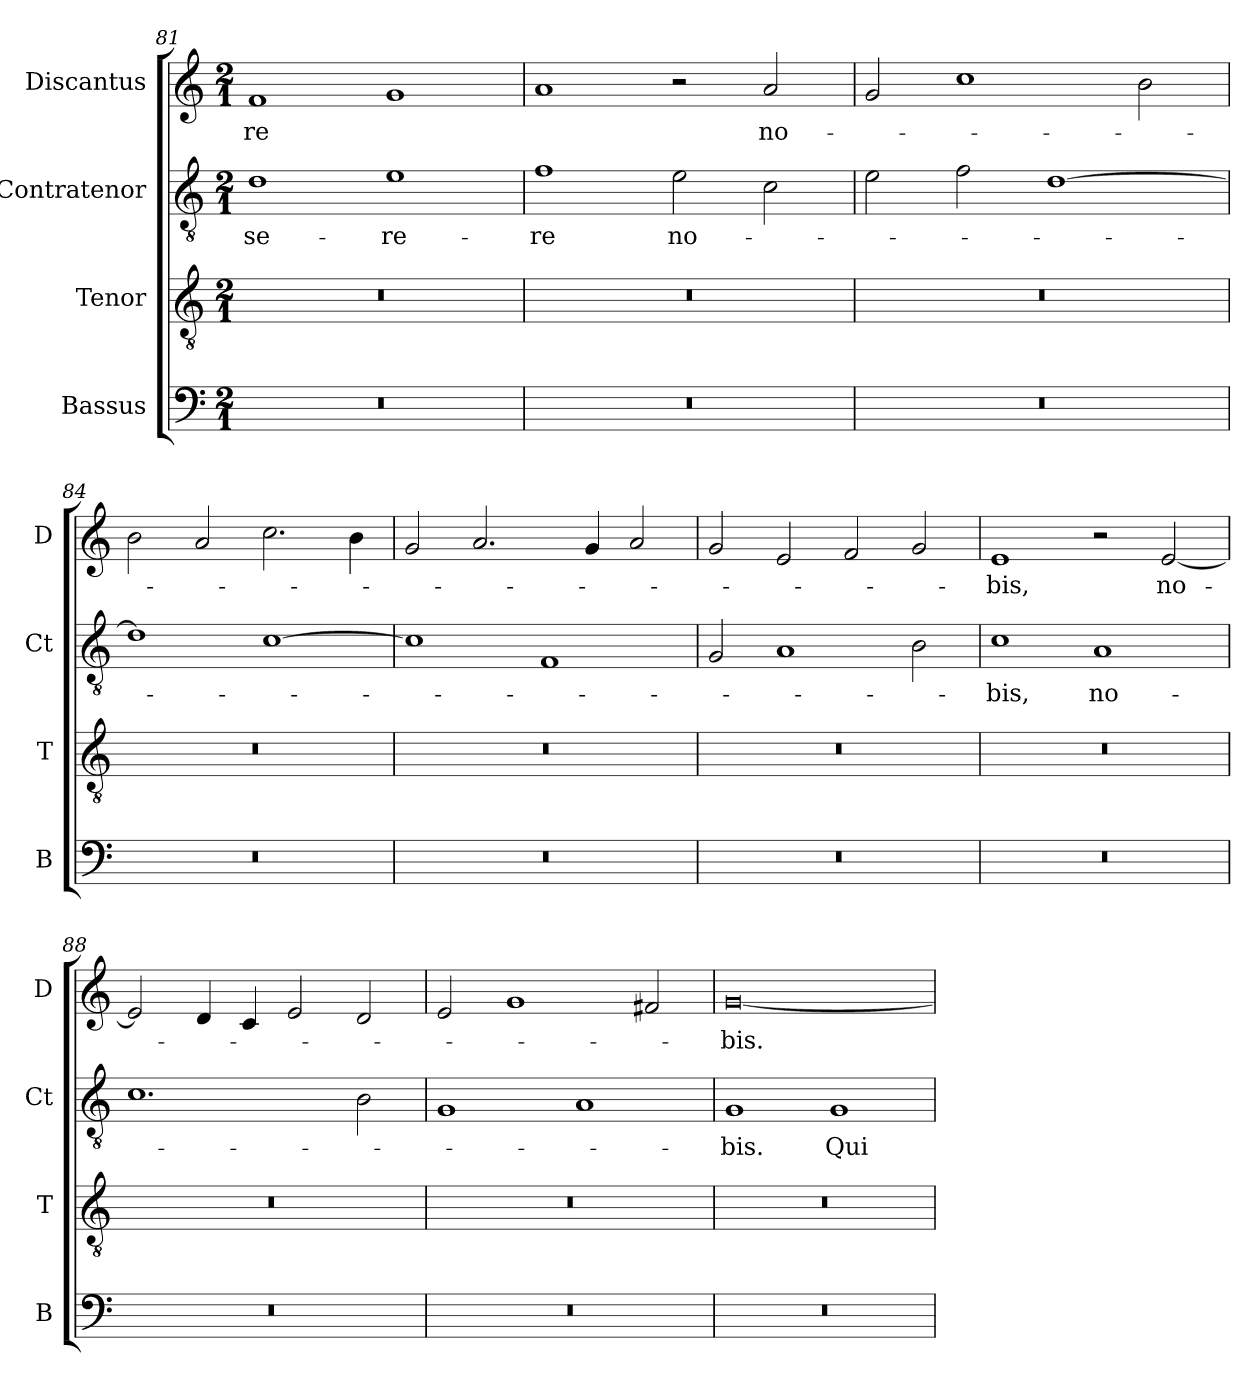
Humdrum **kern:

**kern	**kern	**kern	**text	**kern	**text
*part4	*part3	*part2	*part2	*part1	*part1
*staff4	*staff3	*staff2	*staff2	*staff1	*staff1
*I"Bassus	*I"Tenor	*I"Contratenor	*	*I"Discantus	*
*I'B	*I'T	*I'Ct	*	*I'D	*
*clefF4	*clefGv2	*clefGv2	*	*clefG2	*
*k[]	*k[]	*k[]	*	*k[]	*
*M2/1	*M2/1	*M2/1	*	*M2/1	*
=81	=81	=81	=81	=81	=81
0r	0r	1d	-se-	1f	-re
.	.	1e	-re-	1g	.
=82	=82	=82	=82	=82	=82
0r	0r	1f	-re	1a	.
.	.	2e\	no-	2r	.
.	.	2c\	.	2a/	no-
=83	=83	=83	=83	=83	=83
0r	0r	2e\	.	2g/	.
.	.	2f\	.	1cc	.
.	.	[1d	.	.	.
.	.	.	.	2b\	.
=84	=84	=84	=84	=84	=84
0r	0r	1d]	.	2b\	.
.	.	.	.	2a/	.
.	.	[1c	.	2.cc\	.
.	.	.	.	4b\	.
=85	=85	=85	=85	=85	=85
0r	0r	1c]	.	2g/	.
.	.	.	.	2.a/	.
.	.	1F	.	.	.
.	.	.	.	4g/	.
.	.	.	.	2a/	.
=86	=86	=86	=86	=86	=86
0r	0r	2G/	.	2g/	.
.	.	1A	.	2e/	.
.	.	.	.	2f/	.
.	.	2B\	.	2g/	.
=87	=87	=87	=87	=87	=87
0r	0r	1c	-bis,	1e	-bis,
.	.	1A	no-	2r	.
.	.	.	.	[2e/	no-
=88	=88	=88	=88	=88	=88
0r	0r	1.c	.	2e/]	.
.	.	.	.	4d/	.
.	.	.	.	4c/	.
.	.	.	.	2e/	.
.	.	2B\	.	2d/	.
=89	=89	=89	=89	=89	=89
0r	0r	1G	.	2e/	.
.	.	.	.	1g	.
.	.	1A	.	.	.
.	.	.	.	2f#X/	.
=90	=90	=90	=90	=90	=90
0r	0r	1G	-bis.	[0g	-bis.
.	.	1G	Qui	.	.
=	=	=	=	=	=
*-	*-	*-	*-	*-	*-
